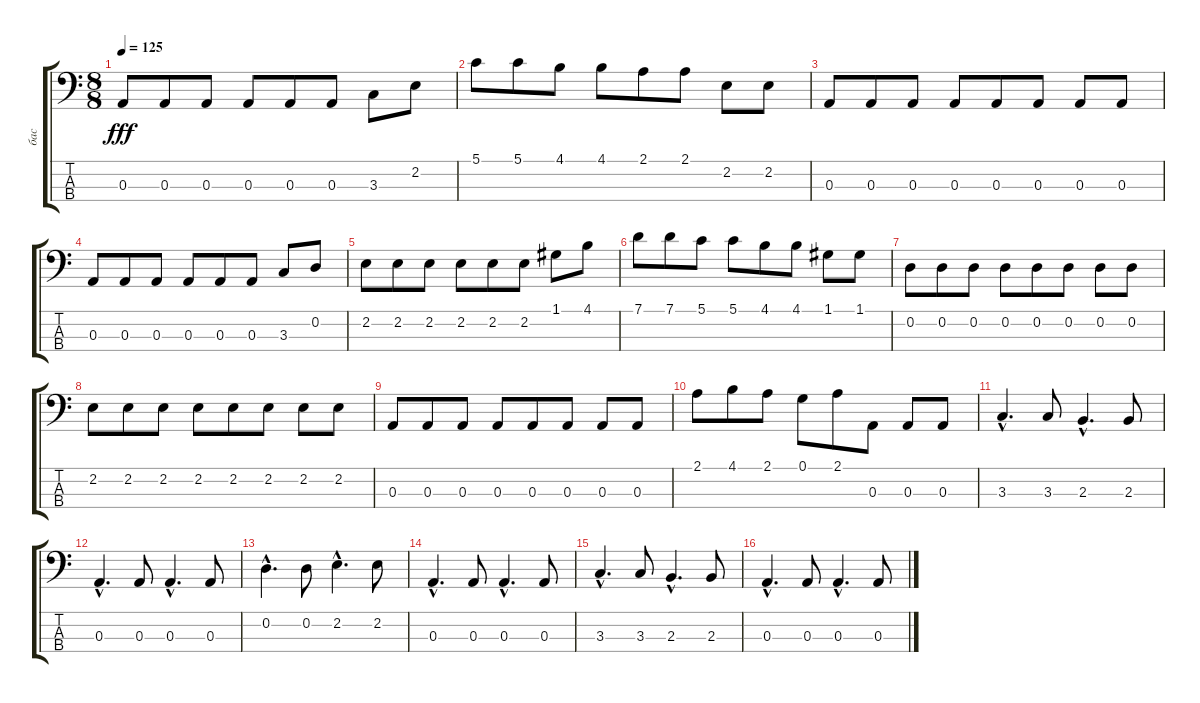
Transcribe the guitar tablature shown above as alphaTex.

\track ("бас" "бас") {instrument fretlessbass}
\staff {score tabs}
\tuning (G2 D2 A1 E1) {hide}
\ts (8 8)
\tempo 125
\clef f4
\ks c
0.3.8{dy fff} 0.3.8 0.3.8 0.3.8 0.3.8 0.3.8 3.3.8 2.2.8 |
5.1.8 5.1.8 4.1.8 4.1.8 2.1.8 2.1.8 2.2.8 2.2.8 |
0.3.8 0.3.8 0.3.8 0.3.8 0.3.8 0.3.8 0.3.8 0.3.8 |
0.3.8 0.3.8 0.3.8 0.3.8 0.3.8 0.3.8 3.3.8 0.2.8 |
2.2.8 2.2.8 2.2.8 2.2.8 2.2.8 2.2.8 1.1.8 4.1.8 |
7.1.8 7.1.8 5.1.8 5.1.8 4.1.8 4.1.8 1.1.8 1.1.8 |
0.2.8 0.2.8 0.2.8 0.2.8 0.2.8 0.2.8 0.2.8 0.2.8 |
2.2.8 2.2.8 2.2.8 2.2.8 2.2.8 2.2.8 2.2.8 2.2.8 |
0.3.8 0.3.8 0.3.8 0.3.8 0.3.8 0.3.8 0.3.8 0.3.8 |
2.1.8 4.1.8 2.1.8 0.1.8 2.1.8 0.3.8 0.3.8 0.3.8 |
3.3{hac}.4{d} 3.3.8 2.3{hac}.4{d} 2.3.8 |
0.3{hac}.4{d} 0.3.8 0.3{hac}.4{d} 0.3.8 |
0.2{hac}.4{d} 0.2.8 2.2{hac}.4{d} 2.2.8 |
0.3{hac}.4{d} 0.3.8 0.3{hac}.4{d} 0.3.8 |
3.3{hac}.4{d} 3.3.8 2.3{hac}.4{d} 2.3.8 |
0.3{hac}.4{d} 0.3.8 0.3{hac}.4{d} 0.3.8
